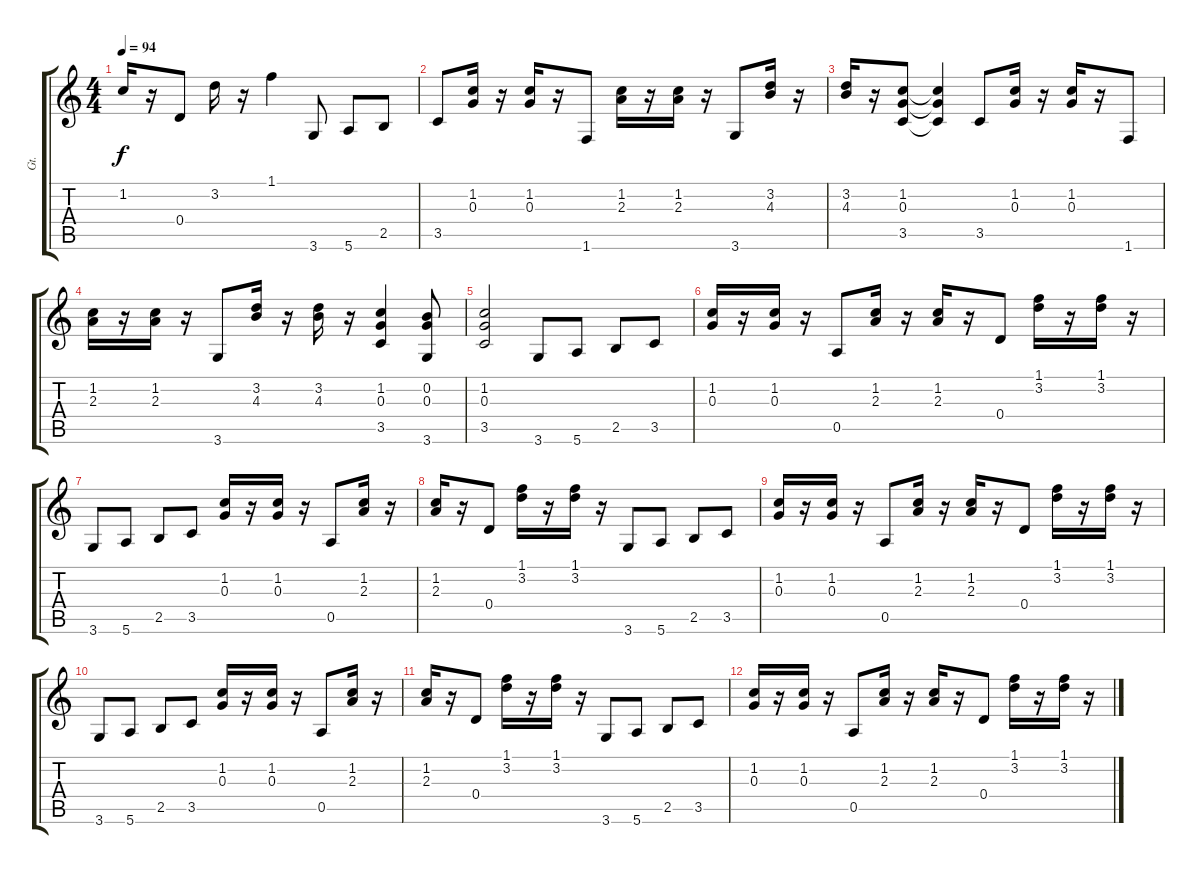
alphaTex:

\track ("Gt." "Gt.") {instrument acousticguitarnylon}
\staff {score tabs}
\tuning (E4 B3 G3 D3 A2 E2) {hide}
\ts (4 4)
\tempo 94
\clef g2
\ks c
1.2.16{dy f} r.16 0.4.8 3.2.16 r.16 1.1.4 3.6.8 5.6.8 2.5.8 |
3.5.8 (1.2 0.3).16 r.16 (1.2 0.3).16 r.16 1.6.8 (1.2 2.3).16 r.16 (1.2 2.3).16 r.16 3.6.8 (3.2 4.3).16 r.16 |
(3.2 4.3).16 r.16 (1.2 0.3 3.5).8 (1.2{t} 0.3{t} 3.5{t}).4 3.5.8 (1.2 0.3).16 r.16 (1.2 0.3).16 r.16 1.6.8 |
(1.2 2.3).16 r.16 (1.2 2.3).16 r.16 3.6.8 (3.2 4.3).16 r.16 (3.2 4.3).16 r.16 (1.2 0.3 3.5).4 (0.2 0.3 3.6).8 |
(1.2 0.3 3.5).2 3.6.8 5.6.8 2.5.8 3.5.8 |
(1.2 0.3).16 r.16 (1.2 0.3).16 r.16 0.5.8 (1.2 2.3).16 r.16 (1.2 2.3).16 r.16 0.4.8 (1.1 3.2).16 r.16 (1.1 3.2).16 r.16 |
3.6.8 5.6.8 2.5.8 3.5.8 (1.2 0.3).16 r.16 (1.2 0.3).16 r.16 0.5.8 (1.2 2.3).16 r.16 |
(1.2 2.3).16 r.16 0.4.8 (1.1 3.2).16 r.16 (1.1 3.2).16 r.16 3.6.8 5.6.8 2.5.8 3.5.8 |
(1.2 0.3).16 r.16 (1.2 0.3).16 r.16 0.5.8 (1.2 2.3).16 r.16 (1.2 2.3).16 r.16 0.4.8 (1.1 3.2).16 r.16 (1.1 3.2).16 r.16 |
3.6.8 5.6.8 2.5.8 3.5.8 (1.2 0.3).16 r.16 (1.2 0.3).16 r.16 0.5.8 (1.2 2.3).16 r.16 |
(1.2 2.3).16 r.16 0.4.8 (1.1 3.2).16 r.16 (1.1 3.2).16 r.16 3.6.8 5.6.8 2.5.8 3.5.8 |
(1.2 0.3).16 r.16 (1.2 0.3).16 r.16 0.5.8 (1.2 2.3).16 r.16 (1.2 2.3).16 r.16 0.4.8 (1.1 3.2).16 r.16 (1.1 3.2).16 r.16
